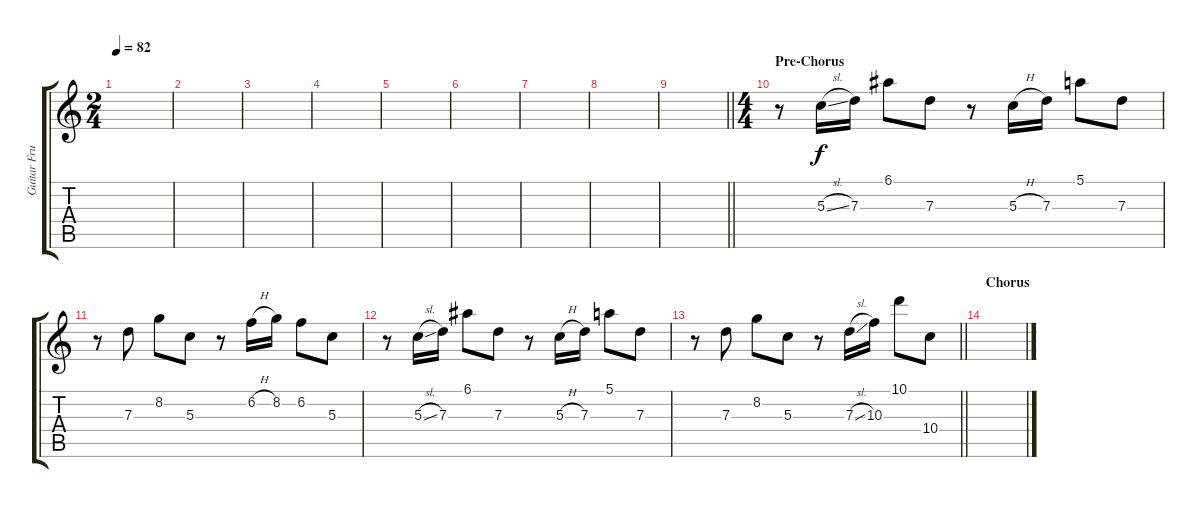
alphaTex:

\track ("Guitar Frusciante Clean 2" "Guitar Fru") {instrument overdrivenguitar}
\staff {score tabs}
\tuning (E4 B3 G3 D3 A2 E2) {hide}
\ts (2 4)
\tempo 82
\clef g2
\ks c
|
|
|
|
|
|
|
|
\barLineRight lightlight
|
\ts (4 4)
\section ("" "Pre-Chorus")
r.8 5.3{sl}.16 7.3.16 6.1.8 7.3.8 r.8 5.3{h}.16 7.3.16 5.1.8 7.3.8 |
r.8 7.3.8 8.2.8 5.3.8 r.8 6.2{h}.16 8.2.16 6.2.8 5.3.8 |
r.8 5.3{sl}.16 7.3.16 6.1.8 7.3.8 r.8 5.3{h}.16 7.3.16 5.1.8 7.3.8 |
\barLineRight lightlight
r.8 7.3.8 8.2.8 5.3.8 r.8 7.3{sl}.16 10.3.16 10.1.8 10.4.8 |
\section ("" "Chorus")
